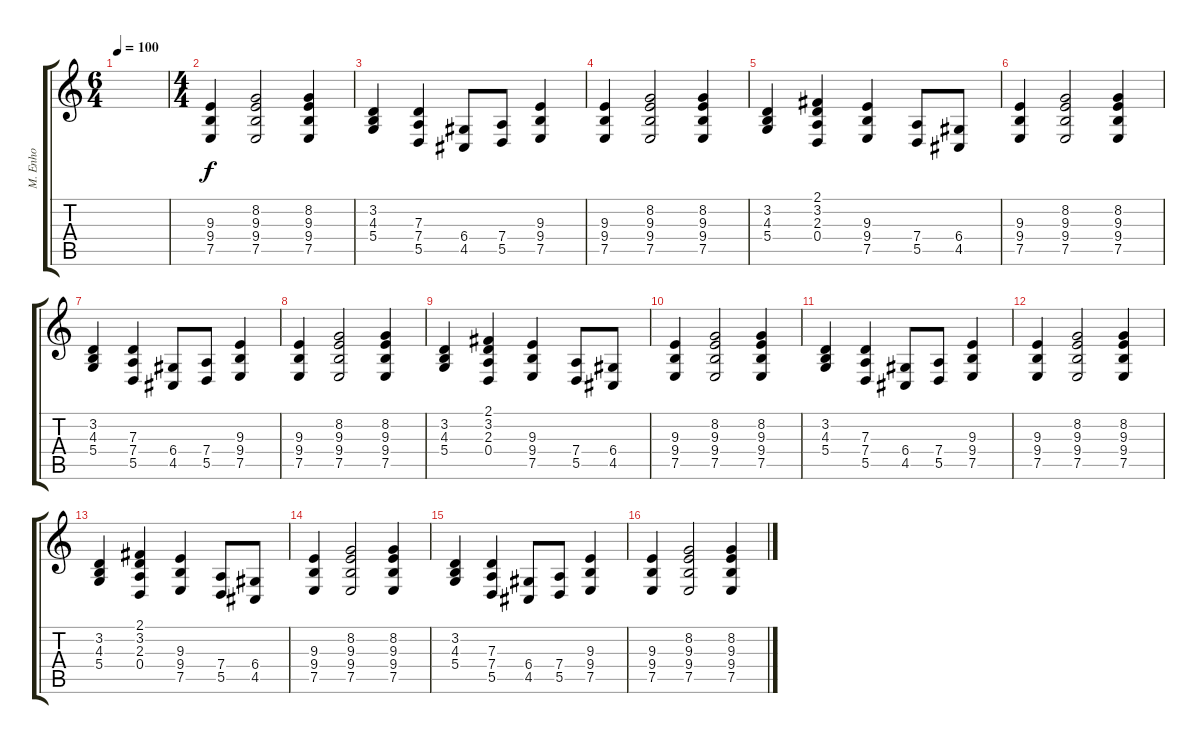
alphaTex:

\track ("M. Enho" "M. Enho") {instrument brasssection}
\staff {score tabs}
\tuning (E4 B3 G3 D3 A2 E2) {hide}
\ts (6 4)
\tempo 100
\clef g2
\ks c
|
\ts (4 4)
(9.3 9.4 7.5).4{volume 12 instrument synthstrings1} (8.2 9.3 9.4 7.5).2 (8.2 9.3 9.4 7.5).4 |
(3.2 4.3 5.4).4 (7.3 7.4 5.5).4 (6.4 4.5).8 (7.4 5.5).8 (9.3 9.4 7.5).4 |
(9.3 9.4 7.5).4 (8.2 9.3 9.4 7.5).2 (8.2 9.3 9.4 7.5).4 |
(3.2 4.3 5.4).4 (2.1 3.2 2.3 0.4).4 (9.3 9.4 7.5).4 (7.4 5.5).8 (6.4 4.5).8 |
(9.3 9.4 7.5).4 (8.2 9.3 9.4 7.5).2 (8.2 9.3 9.4 7.5).4 |
(3.2 4.3 5.4).4 (7.3 7.4 5.5).4 (6.4 4.5).8 (7.4 5.5).8 (9.3 9.4 7.5).4 |
(9.3 9.4 7.5).4 (8.2 9.3 9.4 7.5).2 (8.2 9.3 9.4 7.5).4 |
(3.2 4.3 5.4).4 (2.1 3.2 2.3 0.4).4 (9.3 9.4 7.5).4 (7.4 5.5).8 (6.4 4.5).8 |
(9.3 9.4 7.5).4 (8.2 9.3 9.4 7.5).2 (8.2 9.3 9.4 7.5).4 |
(3.2 4.3 5.4).4 (7.3 7.4 5.5).4 (6.4 4.5).8 (7.4 5.5).8 (9.3 9.4 7.5).4 |
(9.3 9.4 7.5).4 (8.2 9.3 9.4 7.5).2 (8.2 9.3 9.4 7.5).4 |
(3.2 4.3 5.4).4 (2.1 3.2 2.3 0.4).4 (9.3 9.4 7.5).4 (7.4 5.5).8 (6.4 4.5).8 |
(9.3 9.4 7.5).4 (8.2 9.3 9.4 7.5).2 (8.2 9.3 9.4 7.5).4 |
(3.2 4.3 5.4).4 (7.3 7.4 5.5).4 (6.4 4.5).8 (7.4 5.5).8 (9.3 9.4 7.5).4 |
(9.3 9.4 7.5).4 (8.2 9.3 9.4 7.5).2 (8.2 9.3 9.4 7.5).4
